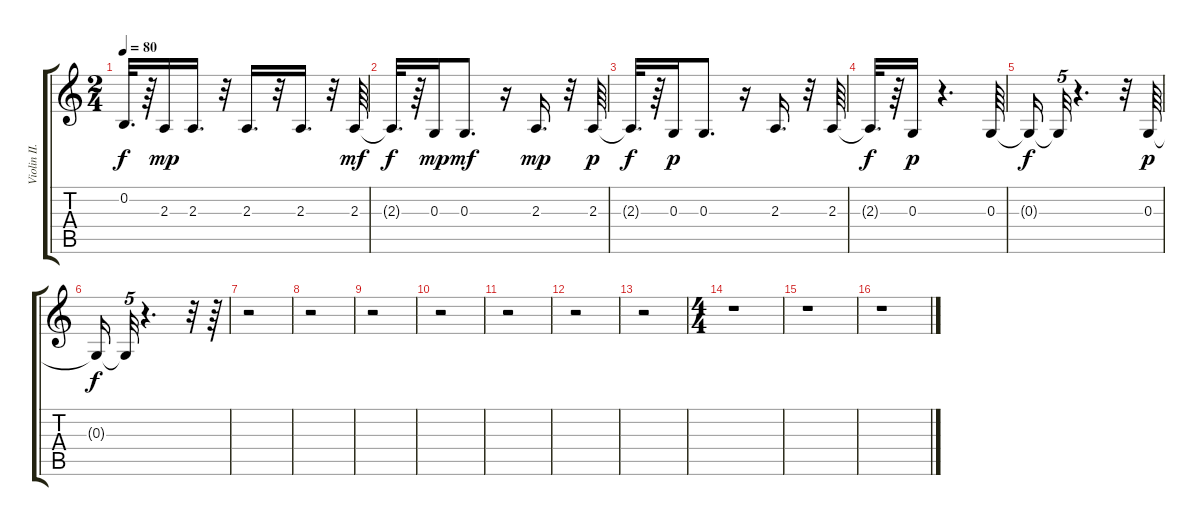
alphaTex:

\track ("Violin II." "Violin II.") {instrument pizzicatostrings}
\staff {score tabs}
\tuning (E4 B3 G3 D3 A2 E2) {hide}
\ts (2 4)
\tempo 80
\clef g2
\ks c
0.2{t}.32{d dy f} r.64 2.3.16{dy mp} 2.3.16{d} r.32 2.3.16{d} r.32 2.3.16{d} r.32 2.3.64{dy mf} |
2.3{t}.32{d dy f} r.64 0.3.16{dy mp} 0.3.8{d dy mf} r.16 2.3.16{d dy mp} r.32 2.3.64{dy p} |
2.3{t}.32{d dy f} r.64 0.3.16{dy p} 0.3.8{d} r.16 2.3.16{d} r.32 2.3.64 |
2.3{t}.32{d dy f} r.64 0.3.16{dy p} r.4{d} 0.3.64 |
0.3{t}.16{dy f} 0.3{t}.32{tu (5 4)} r.4{d} r.32 0.3.64{dy p} |
0.3{t}.16{dy f} 0.3{t}.32{tu (5 4)} r.4{d} r.32 r.64 |
r.2 |
r.2 |
r.2 |
r.2 |
r.2 |
r.2 |
r.2 |
\ts (4 4)
r.1 |
r.1 |
r.1
